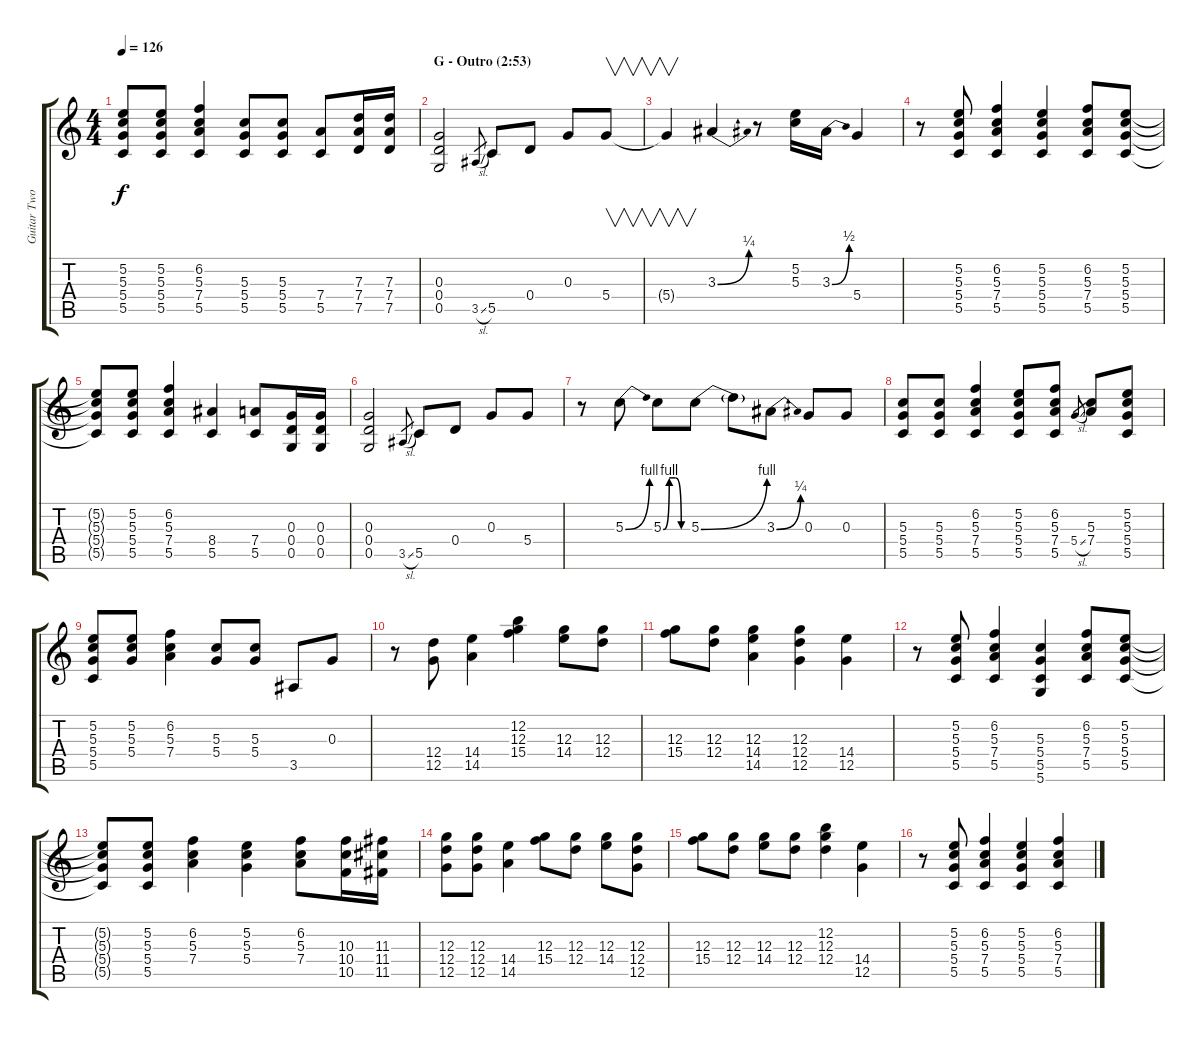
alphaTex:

\track ("Guitar Two" "Guitar Two") {instrument electricguitarclean}
\staff {score tabs}
\tuning (D4 B3 G3 D3 G2 D2) {hide}
\ts (4 4)
\tempo 126
\clef g2
\ks c
(5.2{t} 5.3{t} 5.4{t} 5.5{t}).8{dy f} (5.2 5.3 5.4 5.5).8 (6.2 5.3 7.4 5.5).4 (5.3 5.4 5.5).8 (5.3 5.4 5.5).8 (7.4 5.5).8 (7.3 7.4 7.5).16 (7.3 7.4 7.5).16 |
\section ("" "G - Outro (2:53)")
(0.3 0.4 0.5).2 3.5{sl}.8{gr} 5.5.8 0.4.8 0.3.8 5.4.8{v} |
5.4{t}.4{v} 3.3{be (bend 0 0 60 1)}.4 r.8 (5.2 5.3).16 3.3{be (bend 0 0 60 2)}.16 5.4.4 |
r.8 (5.2 5.3 5.4 5.5).8 (6.2 5.3 7.4 5.5).4 (5.2 5.3 5.4 5.5).4 (6.2 5.3 7.4 5.5).8 (5.2 5.3 5.4 5.5).8 |
(5.2{t} 5.3{t} 5.4{t} 5.5{t}).8 (5.2 5.3 5.4 5.5).8 (6.2 5.3 7.4 5.5).4 (8.4 5.5).4 (7.4 5.5).8 (0.3 0.4 0.5).16 (0.3 0.4 0.5).16 |
(0.3 0.4 0.5).2 3.5{sl}.8{gr} 5.5.8 0.4.8 0.3.8 5.4.8 |
r.8 5.3{be (bend 0 0 60 4)}.8 5.3{be (custom 0 0 15 4 30 4 45 0 60 0)}.8 5.3{be (bend 0 0 60 4)}.8 5.3{t}.8 3.3{be (bend 0 0 60 1)}.8 0.3.8 0.3.8 |
(5.3 5.4 5.5).8 (5.3 5.4 5.5).8 (6.2 5.3 7.4 5.5).4 (5.2 5.3 5.4 5.5).8 (6.2 5.3 7.4 5.5).8 5.4{sl}.8{gr} (5.3 7.4).8 (5.2 5.3 5.4 5.5).8 |
(5.2 5.3 5.4 5.5).8 (5.2 5.3 5.4).8 (6.2 5.3 7.4).4 (5.3 5.4).8 (5.3 5.4).8 3.5.8 0.3.8 |
r.8 (12.4 12.5).8 (14.4 14.5).4 (12.2 12.3 15.4).4 (12.3 14.4).8 (12.3 12.4).8 |
(12.3 15.4).8 (12.3 12.4).8 (12.3 14.4 14.5).4 (12.3 12.4 12.5).4 (14.4 12.5).4 |
r.8 (5.2 5.3 5.4 5.5).8 (6.2 5.3 7.4 5.5).4 (5.3 5.4 5.5 5.6).4 (6.2 5.3 7.4 5.5).8 (5.2 5.3 5.4 5.5).8 |
(5.2{t} 5.3{t} 5.4{t} 5.5{t}).8 (5.2 5.3 5.4 5.5).8 (6.2 5.3 7.4).4 (5.2 5.3 5.4).4 (6.2 5.3 7.4).8 (10.3 10.4 10.5).16 (11.3 11.4 11.5).16 |
(12.3 12.4 12.5).8 (12.3 12.4 12.5).8 (14.4 14.5).4 (12.3 15.4).8 (12.3 12.4).8 (12.3 14.4).8 (12.3 12.4 12.5).8 |
(12.3 15.4).8 (12.3 12.4).8 (12.3 14.4).8 (12.3 12.4).8 (12.2 12.3 12.4).4 (14.4 12.5).4 |
r.8 (5.2 5.3 5.4 5.5).8 (6.2 5.3 7.4 5.5).4 (5.2 5.3 5.4 5.5).4 (6.2 5.3 7.4 5.5).4
